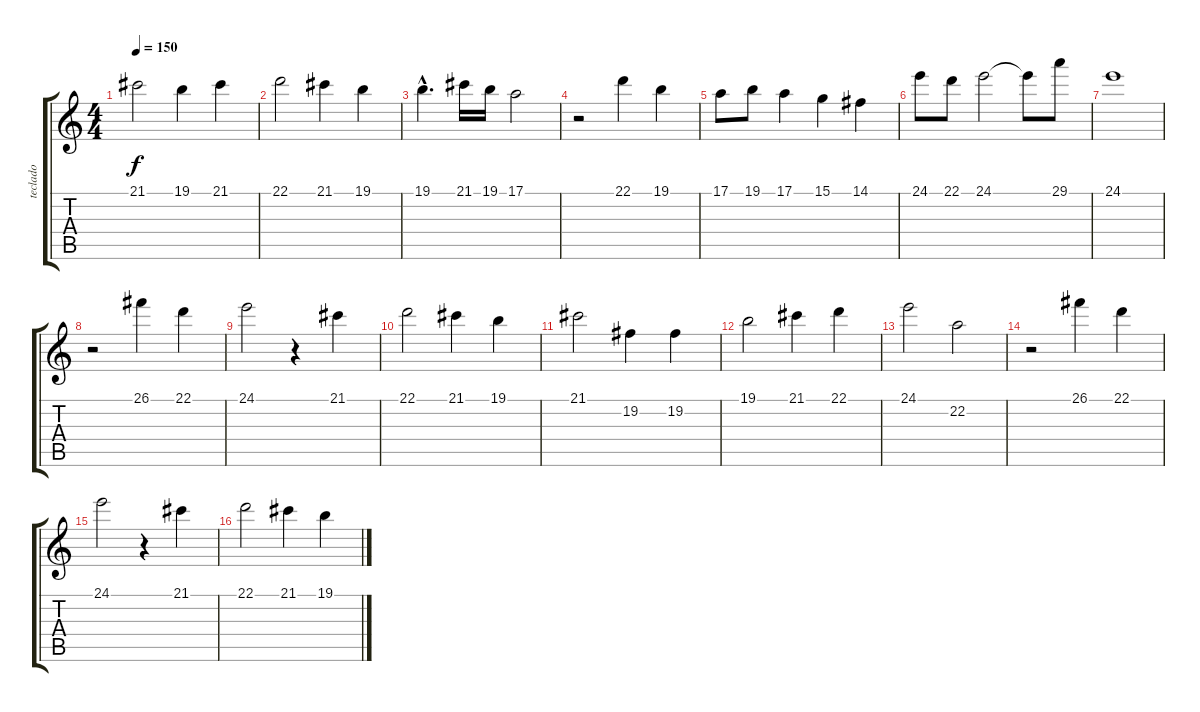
\track ("teclado" "teclado") {instrument stringensemble1}
\staff {score tabs}
\tuning (E4 B3 G3 D3 A2 E2) {hide}
\ts (4 4)
\tempo 150
\clef g2
\ks c
21.1.2{dy f} 19.1.4 21.1.4 |
22.1.2 21.1.4 19.1.4 |
19.1{hac}.4{d} 21.1.16 19.1.16 17.1.2 |
r.2 22.1.4 19.1.4 |
17.1.8 19.1.8 17.1.4 15.1.4 14.1.4 |
24.1.8 22.1.8 24.1.2 24.1{t}.8 29.1.8 |
24.1.1 |
r.2 26.1.4 22.1.4 |
24.1.2 r.4 21.1.4 |
22.1.2 21.1.4 19.1.4 |
21.1.2 19.2.4 19.2.4 |
19.1.2 21.1.4 22.1.4 |
24.1.2 22.2.2 |
r.2 26.1.4 22.1.4 |
24.1.2 r.4 21.1.4 |
22.1.2 21.1.4 19.1.4
